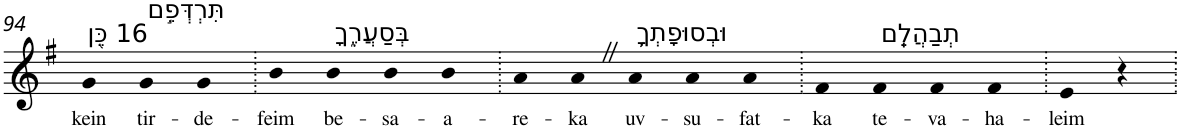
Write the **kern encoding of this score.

**kern	**text
*part1	*part1
*staff1	*staff1
*I"Piano	*
*I'Pno	*
!!LO:PB:g=z
*clefG2	*
*k[f#]	*
*G:	*
=94	=94
!LO:TX:a:t=16 כֵּ֭ן	!
!	!LO:LY:b
4g	kein
!LO:TX:a:t=תִּרְדְּפֵ֣ם	!
!	!LO:LY:b
4g	tir-
!	!LO:LY:b
4g	-de-
=95.	=95.
!	!LO:LY:b
4b	-feim
!LO:TX:a:t=בְּסַעֲרֶ֑ךָ	!
!	!LO:LY:b
4b	be-
!	!LO:LY:b
4b	-sa-
!	!LO:LY:b
4b	-a-
=96.	=96.
!	!LO:LY:b
4a	-re-
!	!LO:LY:b
4aZ	-ka
!LO:TX:a:t=וּבְסוּפָתְךָ֥	!
!	!LO:LY:b
4a	uv-
!	!LO:LY:b
4a	-su-
!	!LO:LY:b
4a	-fat-
=97.	=97.
!	!LO:LY:b
4f#	-ka
!LO:TX:a:t=תְבַהֲלֵֽם	!
!	!LO:LY:b
4f#	te-
!	!LO:LY:b
4f#	-va-
!	!LO:LY:b
4f#	-ha-
=98.	=98.
!	!LO:LY:b
4e	-leim
4r	.
=.	=.
*-	*-
